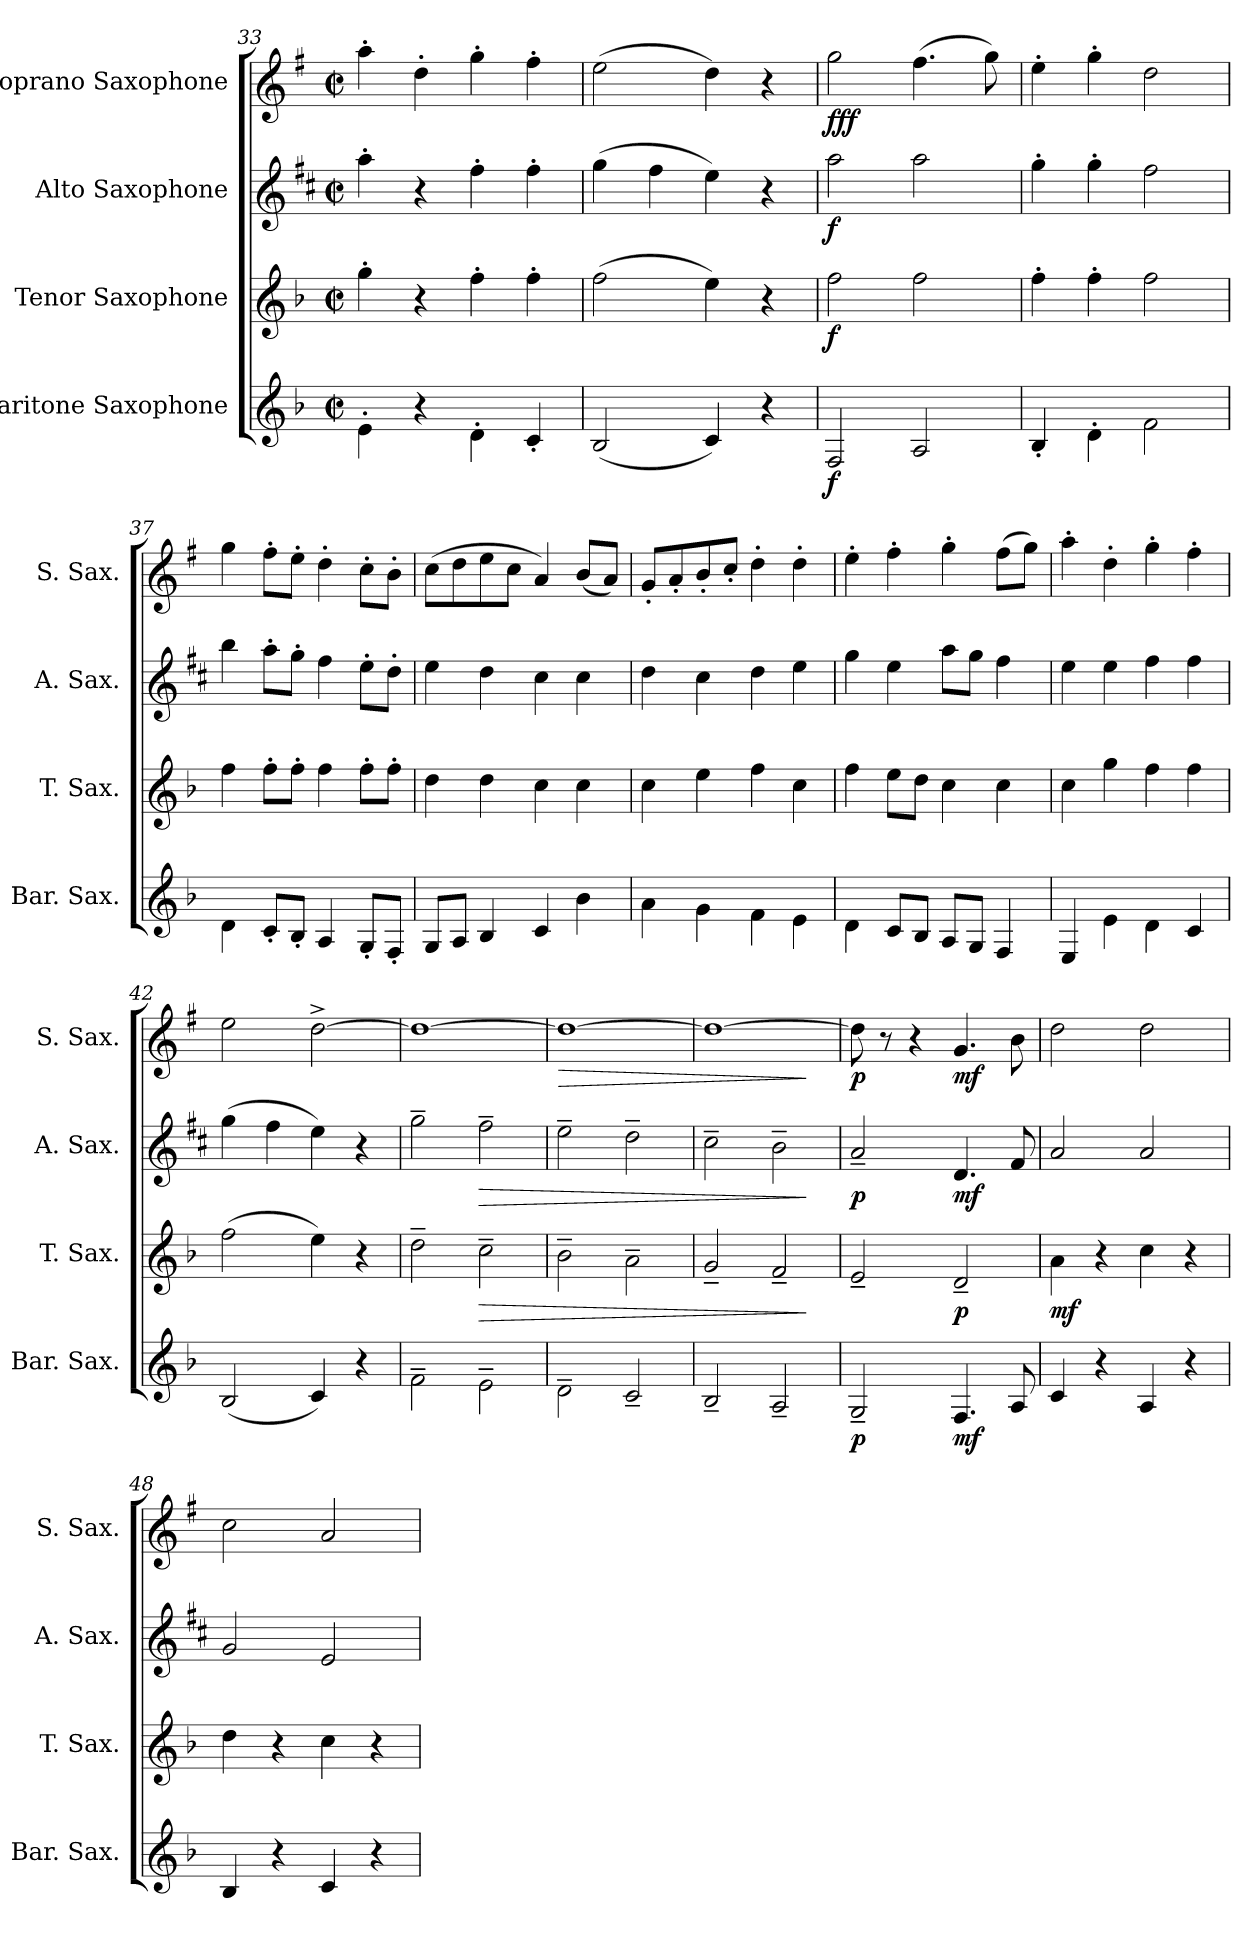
**kern	**dynam	**kern	**dynam	**kern	**dynam	**kern	**dynam
*part4	*part4	*part3	*part3	*part2	*part2	*part1	*part1
*staff4	*staff4	*staff3	*staff3	*staff2	*staff2	*staff1	*staff1
*I"Baritone Saxophone	*	*I"Tenor Saxophone	*	*I"Alto Saxophone	*	*I"Soprano Saxophone	*
*I'Bar. Sax.	*	*I'T. Sax.	*	*I'A. Sax.	*	*I'S. Sax.	*
*clefG2	*	*clefG2	*	*clefG2	*	*clefG2	*
*ITrd12c21	*	*ITrd8c14	*	*ITrd5c9	*	*ITrd1c2	*
*k[b-]	*	*k[b-]	*	*k[b-]	*	*k[b-]	*
*M2/2	*	*M2/2	*	*M2/2	*	*M2/2	*
*met(c|)	*	*met(c|)	*	*met(c|)	*	*met(c|)	*
=33	=33	=33	=33	=33	=33	=33	=33
4E'\	.	4g'\	.	4cc'\	.	4gg'\	.
4r	.	4r	.	4r	.	4cc'\	.
4D'\	.	4f'\	.	4a'\	.	4ff'\	.
4C'/	.	4f'\	.	4a'\	.	4ee'\	.
=34	=34	=34	=34	=34	=34	=34	=34
(2BB-/	.	(2f\	.	(4b-\	.	(2dd\	.
.	.	.	.	4a\	.	.	.
4C/)	.	4e\)	.	4g\)	.	4cc\)	.
4r	.	4r	.	4r	.	4r	.
=35	=35	=35	=35	=35	=35	=35	=35
!	!LO:DY:b	!	!LO:DY:b	!	!LO:DY:b	!	!LO:DY:b
2FF/	f	2f\	f	2cc\	f	2ff\	fff
2AA/	.	2f\	.	2cc\	.	(4.ee\	.
.	.	.	.	.	.	8ff\)	.
=36	=36	=36	=36	=36	=36	=36	=36
4BB-'/	.	4f'\	.	4b-'\	.	4dd'\	.
4D'\	.	4f'\	.	4b-'\	.	4ff'\	.
2F\	.	2f\	.	2a\	.	2cc\	.
=37	=37	=37	=37	=37	=37	=37	=37
4D\	.	4f\	.	4dd\	.	4ff\	.
8C'/L	.	8f'\L	.	8cc'\L	.	8ee'\L	.
8BB-'/J	.	8f'\J	.	8b-'\J	.	8dd'\J	.
4AA/	.	4f\	.	4a\	.	4cc'\	.
8GG'/L	.	8f'\L	.	8g'\L	.	8b-'\L	.
8FF'/J	.	8f'\J	.	8f'\J	.	8a'\J	.
=38	=38	=38	=38	=38	=38	=38	=38
8GG/L	.	4d\	.	4g\	.	(8b-\L	.
8AA/J	.	.	.	.	.	8cc\	.
4BB-/	.	4d\	.	4f\	.	8dd\	.
.	.	.	.	.	.	8b-\J	.
4C/	.	4c\	.	4e\	.	4g/)	.
4B-\	.	4c\	.	4e\	.	(8a/L	.
.	.	.	.	.	.	8g/J)	.
!!LO:LB:g=z
=39	=39	=39	=39	=39	=39	=39	=39
4A\	.	4c\	.	4f\	.	8f'/L	.
.	.	.	.	.	.	8g'/	.
4G\	.	4e\	.	4e\	.	8a'/	.
.	.	.	.	.	.	8b-'/J	.
4F\	.	4f\	.	4f\	.	4cc'\	.
4E\	.	4c\	.	4g\	.	4cc'\	.
=40	=40	=40	=40	=40	=40	=40	=40
4D\	.	4f\	.	4b-\	.	4dd'\	.
8C/L	.	8e\L	.	4g\	.	4ee'\	.
8BB-/J	.	8d\J	.	.	.	.	.
8AA/L	.	4c\	.	8cc\L	.	4ff'\	.
8GG/J	.	.	.	8b-\J	.	.	.
4FF/	.	4c\	.	4a\	.	(8ee\L	.
.	.	.	.	.	.	8ff\J)	.
=41	=41	=41	=41	=41	=41	=41	=41
4EE/	.	4c\	.	4g\	.	4gg'\	.
4E\	.	4g\	.	4g\	.	4cc'\	.
4D\	.	4f\	.	4a\	.	4ff'\	.
4C/	.	4f\	.	4a\	.	4ee'\	.
=42	=42	=42	=42	=42	=42	=42	=42
(2BB-/	.	(2f\	.	(4b-\	.	2dd\	.
.	.	.	.	4a\	.	.	.
4C/)	.	4e\)	.	4g\)	.	[2cc^\	.
4r	.	4r	.	4r	.	.	.
=43	=43	=43	=43	=43	=43	=43	=43
2F~\	.	2d~\	.	2b-~\	.	1cc_	.
!	!	!	!LO:HP:b	!	!LO:HP:b	!	!
2E~\	.	2c~\	>	2a~\	>	.	.
=44	=44	=44	=44	=44	=44	=44	=44
!	!	!	!	!	!	!	!LO:HP:b
2D~\	.	2B-~\	.	2g~\	.	1cc_	>
2C~/	.	2A~\	.	2f~\	.	.	.
=45	=45	=45	=45	=45	=45	=45	=45
2BB-~/	.	2G~/	.	2e~\	.	1cc_	.
2AA~/	.	2F~/	.	2d~\	.	.	.
.	.	.	]	.	]	.	]
=46	=46	=46	=46	=46	=46	=46	=46
!	!LO:DY:b	!	!	!	!LO:DY:b	!	!LO:DY:b
2GG~/	p	2E~/	.	2c~/	p	8cc\]	p
.	.	.	.	.	.	8r	.
.	.	.	.	.	.	4r	.
!	!LO:DY:b	!	!LO:DY:b	!	!LO:DY:b	!	!LO:DY:b
4.FF/	mf	2D~/	p	4.F/	mf	4.f/	mf
8AA/	.	.	.	8A/	.	8a\	.
=47	=47	=47	=47	=47	=47	=47	=47
!	!	!	!LO:DY:b	!	!	!	!
4C/	.	4A\	mf	2c/	.	2cc\	.
4r	.	4r	.	.	.	.	.
4AA/	.	4c\	.	2c/	.	2cc\	.
4r	.	4r	.	.	.	.	.
!!LO:PB:g=z
=48	=48	=48	=48	=48	=48	=48	=48
4BB-/	.	4d\	.	2B-/	.	2b-\	.
4r	.	4r	.	.	.	.	.
4C/	.	4c\	.	2G/	.	2g/	.
4r	.	4r	.	.	.	.	.
=	=	=	=	=	=	=	=
*-	*-	*-	*-	*-	*-	*-	*-
